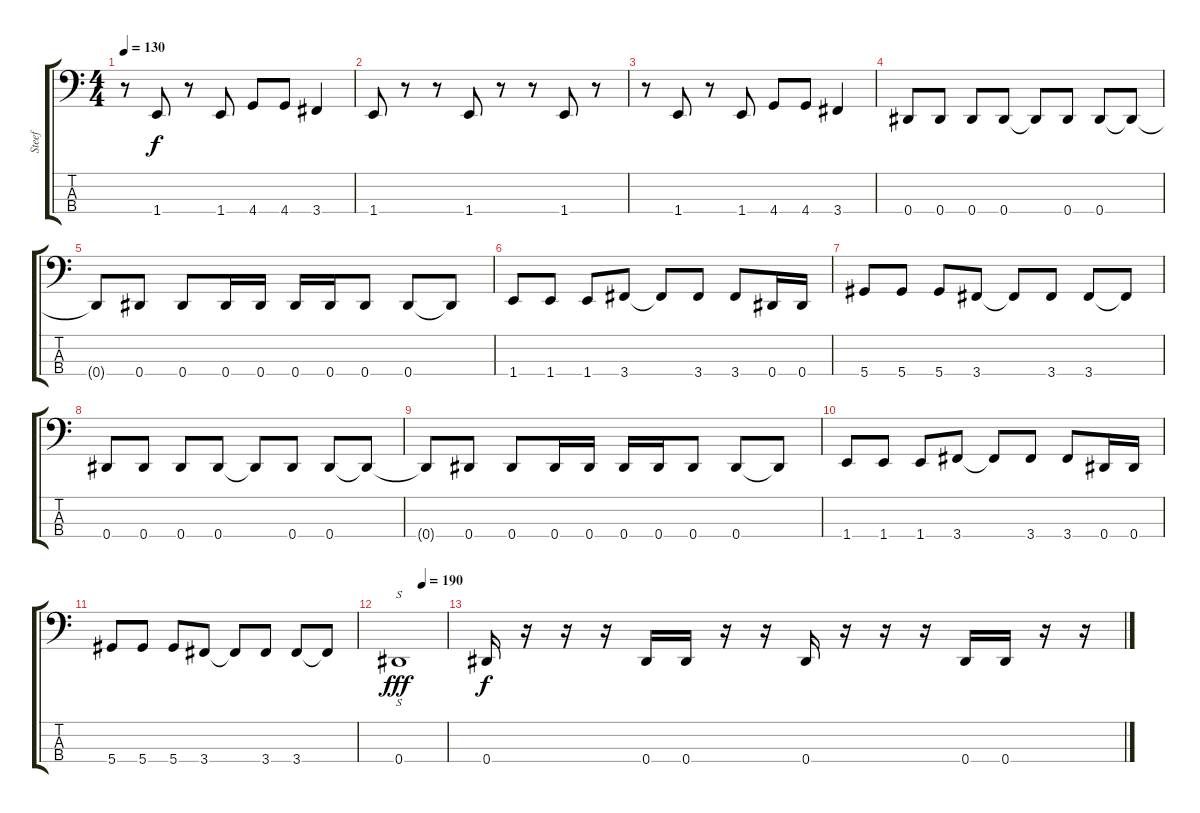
\track ("Steef" "Steef") {instrument electricbassfinger}
\staff {score tabs}
\tuning (Gb2 Db2 Ab1 Eb1) {hide}
\ts (4 4)
\tempo 130
\clef f4
\ks c
r.8{dy f} 1.4.8 r.8 1.4.8 4.4.8 4.4.8 3.4.4 |
1.4.8 r.8 r.8 1.4.8 r.8 r.8 1.4.8 r.8 |
r.8 1.4.8 r.8 1.4.8 4.4.8 4.4.8 3.4.4 |
0.4.8 0.4.8 0.4.8 0.4.8 0.4{t}.8 0.4.8 0.4.8 0.4{t}.8 |
0.4{t}.8 0.4.8 0.4.8 0.4.16 0.4.16 0.4.16 0.4.16 0.4.8 0.4.8 0.4{t}.8 |
1.4.8 1.4.8 1.4.8 3.4.8 3.4{t}.8 3.4.8 3.4.8 0.4.16 0.4.16 |
5.4.8 5.4.8 5.4.8 3.4.8 3.4{t}.8 3.4.8 3.4.8 3.4{t}.8 |
0.4.8 0.4.8 0.4.8 0.4.8 0.4{t}.8 0.4.8 0.4.8 0.4{t}.8 |
0.4{t}.8 0.4.8 0.4.8 0.4.16 0.4.16 0.4.16 0.4.16 0.4.8 0.4.8 0.4{t}.8 |
1.4.8 1.4.8 1.4.8 3.4.8 3.4{t}.8 3.4.8 3.4.8 0.4.16 0.4.16 |
5.4.8 5.4.8 5.4.8 3.4.8 3.4{t}.8 3.4.8 3.4.8 3.4{t}.8 |
\tempo (190 0.5)
0.4.1{s dy fff} |
0.4.16{dy f} r.16 r.16 r.16 0.4.16 0.4.16 r.16 r.16 0.4.16 r.16 r.16 r.16 0.4.16 0.4.16 r.16 r.16
